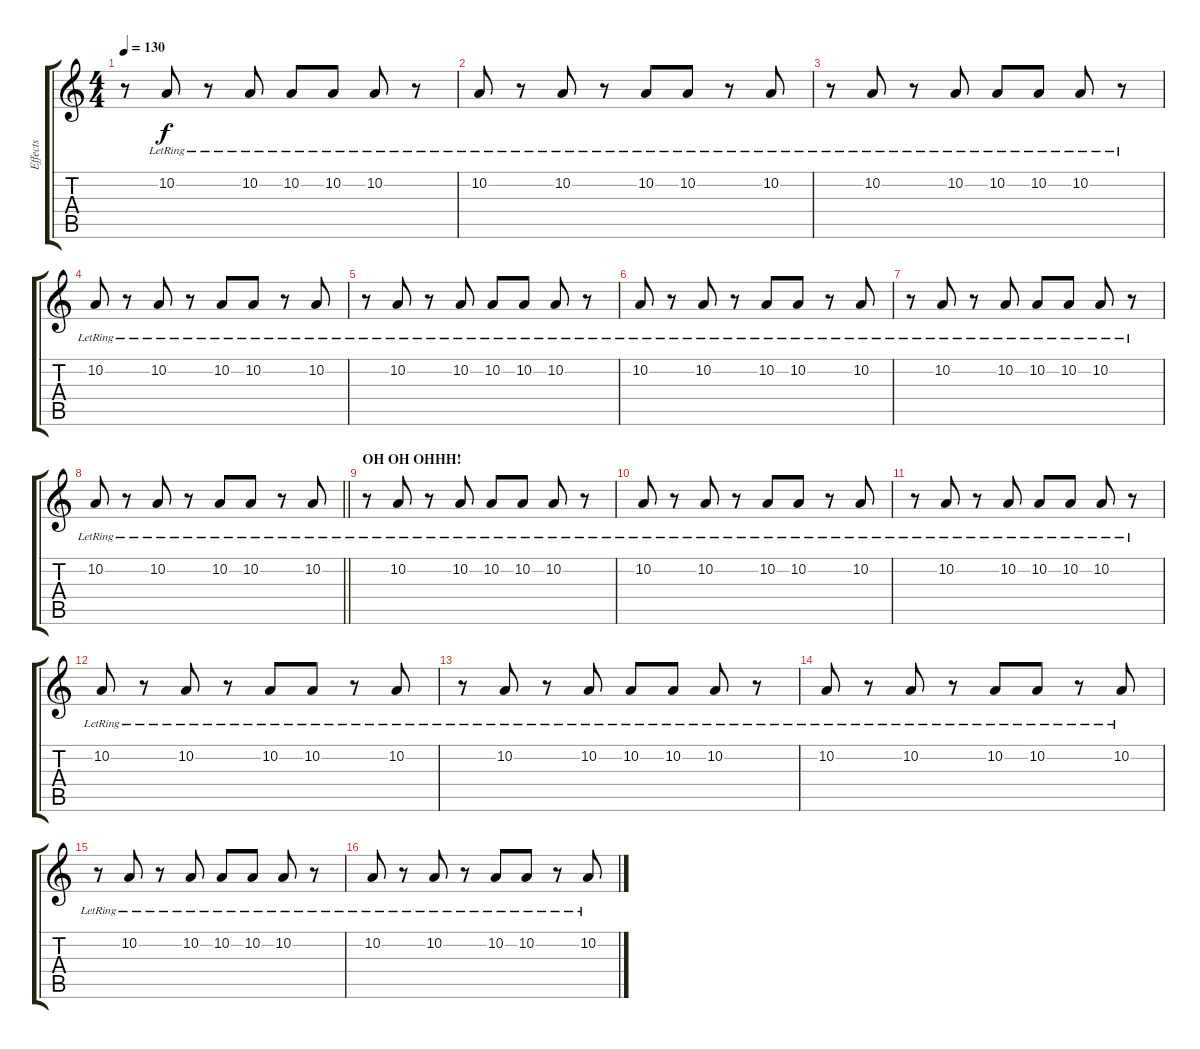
\track ("Effects" "Effects") {instrument pad1newage}
\staff {score tabs}
\tuning (E4 B3 G3 D3 A2 E2) {hide}
\ts (4 4)
\tempo 130
\clef g2
\ks c
r.8{dy f} 10.2{lr}.8 r.8 10.2{lr}.8 10.2{lr}.8 10.2{lr}.8 10.2{lr}.8 r.8 |
10.2{lr}.8 r.8 10.2{lr}.8 r.8 10.2{lr}.8 10.2{lr}.8 r.8 10.2{lr}.8 |
r.8 10.2{lr}.8 r.8 10.2{lr}.8 10.2{lr}.8 10.2{lr}.8 10.2{lr}.8 r.8 |
10.2{lr}.8 r.8 10.2{lr}.8 r.8 10.2{lr}.8 10.2{lr}.8 r.8 10.2{lr}.8 |
r.8 10.2{lr}.8 r.8 10.2{lr}.8 10.2{lr}.8 10.2{lr}.8 10.2{lr}.8 r.8 |
10.2{lr}.8 r.8 10.2{lr}.8 r.8 10.2{lr}.8 10.2{lr}.8 r.8 10.2{lr}.8 |
r.8 10.2{lr}.8 r.8 10.2{lr}.8 10.2{lr}.8 10.2{lr}.8 10.2{lr}.8 r.8 |
\barLineRight lightlight
10.2{lr}.8 r.8 10.2{lr}.8 r.8 10.2{lr}.8 10.2{lr}.8 r.8 10.2{lr}.8 |
\section ("" "OH OH OHHH!")
r.8 10.2{lr}.8 r.8 10.2{lr}.8 10.2{lr}.8 10.2{lr}.8 10.2{lr}.8 r.8 |
10.2{lr}.8 r.8 10.2{lr}.8 r.8 10.2{lr}.8 10.2{lr}.8 r.8 10.2{lr}.8 |
r.8 10.2{lr}.8 r.8 10.2{lr}.8 10.2{lr}.8 10.2{lr}.8 10.2{lr}.8 r.8 |
10.2{lr}.8 r.8 10.2{lr}.8 r.8 10.2{lr}.8 10.2{lr}.8 r.8 10.2{lr}.8 |
r.8 10.2{lr}.8 r.8 10.2{lr}.8 10.2{lr}.8 10.2{lr}.8 10.2{lr}.8 r.8 |
10.2{lr}.8 r.8 10.2{lr}.8 r.8 10.2{lr}.8 10.2{lr}.8 r.8 10.2{lr}.8 |
r.8 10.2{lr}.8 r.8 10.2{lr}.8 10.2{lr}.8 10.2{lr}.8 10.2{lr}.8 r.8 |
10.2{lr}.8 r.8 10.2{lr}.8 r.8 10.2{lr}.8 10.2{lr}.8 r.8 10.2{lr}.8
